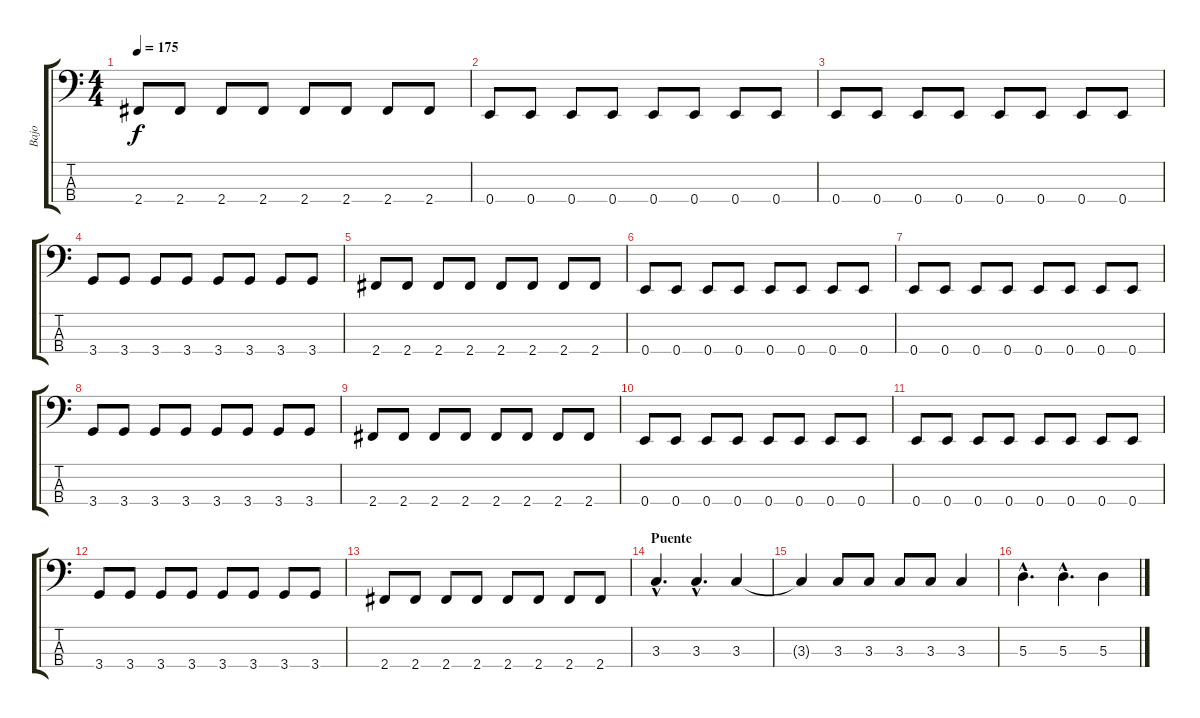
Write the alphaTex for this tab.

\track ("Bajo" "Bajo") {instrument electricbassfinger}
\staff {score tabs}
\tuning (G2 D2 A1 E1) {hide}
\ts (4 4)
\tempo 175
\clef f4
\ks c
2.4.8{dy f} 2.4.8 2.4.8 2.4.8 2.4.8 2.4.8 2.4.8 2.4.8 |
0.4.8 0.4.8 0.4.8 0.4.8 0.4.8 0.4.8 0.4.8 0.4.8 |
0.4.8 0.4.8 0.4.8 0.4.8 0.4.8 0.4.8 0.4.8 0.4.8 |
3.4.8 3.4.8 3.4.8 3.4.8 3.4.8 3.4.8 3.4.8 3.4.8 |
2.4.8 2.4.8 2.4.8 2.4.8 2.4.8 2.4.8 2.4.8 2.4.8 |
0.4.8 0.4.8 0.4.8 0.4.8 0.4.8 0.4.8 0.4.8 0.4.8 |
0.4.8 0.4.8 0.4.8 0.4.8 0.4.8 0.4.8 0.4.8 0.4.8 |
3.4.8 3.4.8 3.4.8 3.4.8 3.4.8 3.4.8 3.4.8 3.4.8 |
2.4.8 2.4.8 2.4.8 2.4.8 2.4.8 2.4.8 2.4.8 2.4.8 |
0.4.8 0.4.8 0.4.8 0.4.8 0.4.8 0.4.8 0.4.8 0.4.8 |
0.4.8 0.4.8 0.4.8 0.4.8 0.4.8 0.4.8 0.4.8 0.4.8 |
3.4.8 3.4.8 3.4.8 3.4.8 3.4.8 3.4.8 3.4.8 3.4.8 |
2.4.8 2.4.8 2.4.8 2.4.8 2.4.8 2.4.8 2.4.8 2.4.8 |
\section ("" "Puente")
3.3{hac}.4{d} 3.3{hac}.4{d} 3.3.4 |
3.3{t}.4 3.3.8 3.3.8 3.3.8 3.3.8 3.3.4 |
5.3{hac}.4{d} 5.3{hac}.4{d} 5.3.4
